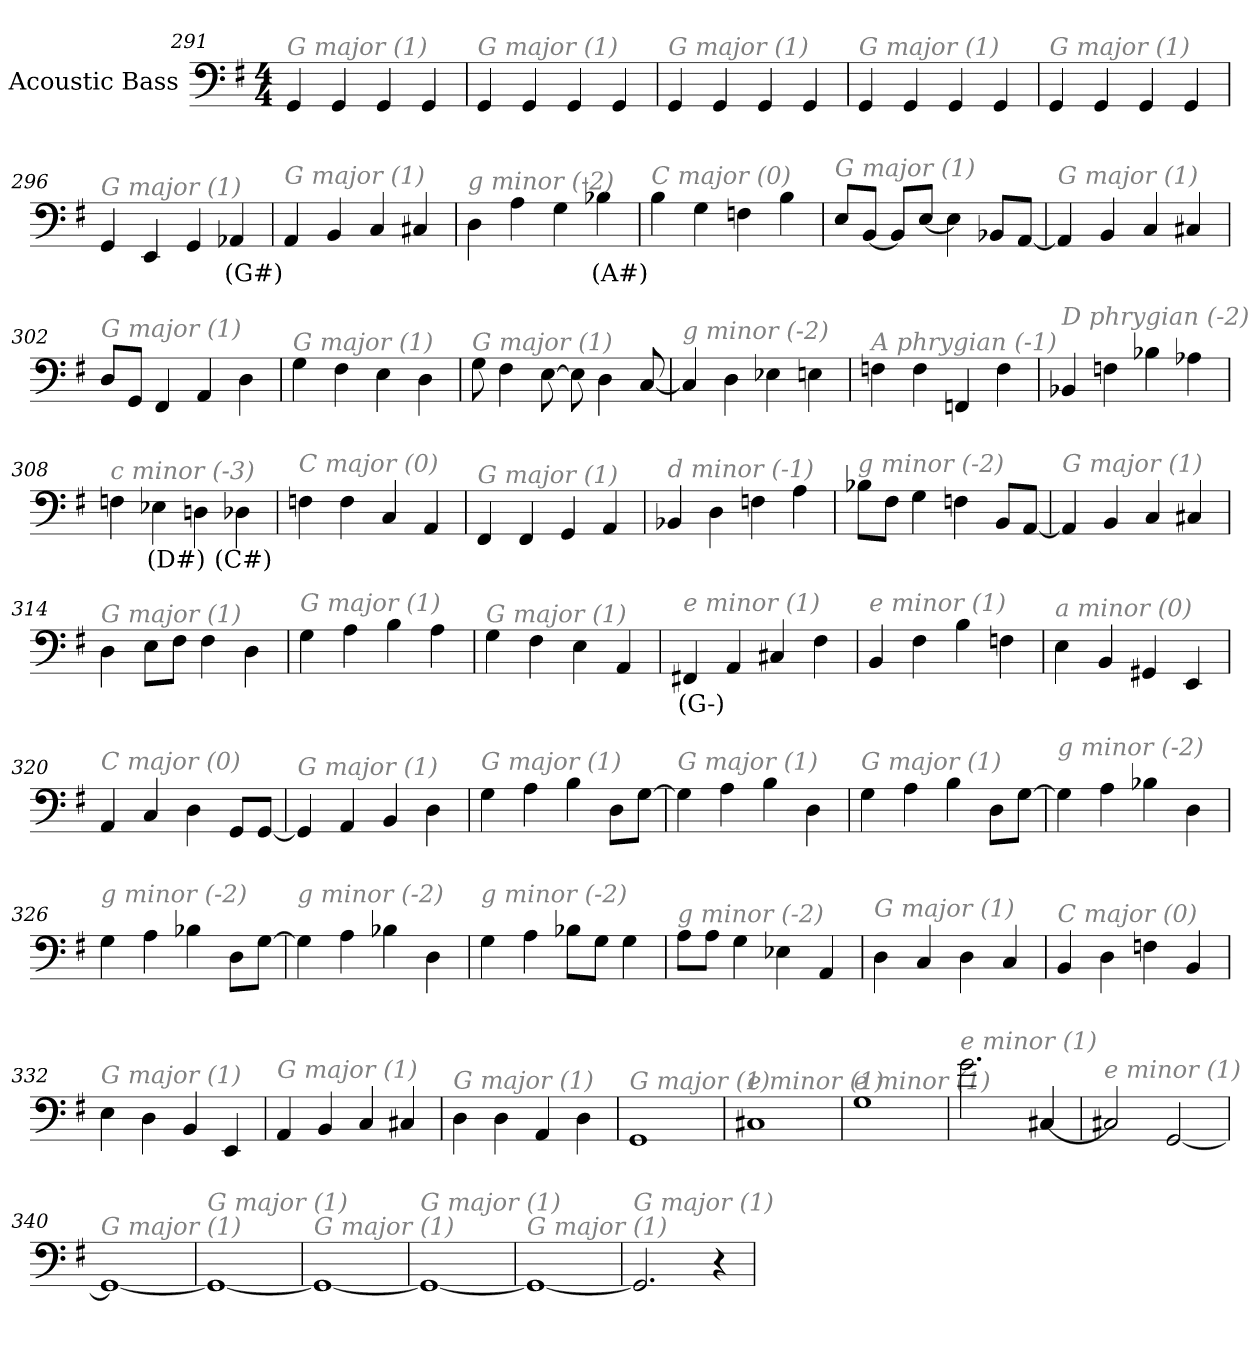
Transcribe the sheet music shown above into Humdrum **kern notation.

**kern	**text
*part1	*part1
*staff1	*staff1
*I"Acoustic Bass	*
*clefF4	*
*ITrd7c12	*
*k[f#]	*
*G:	*
*M4/4	*
=291	=291
!LO:TX:i:color=#808080:t=G major (1)	!
4GGG	.
4GGG	.
4GGG	.
4GGG	.
=292	=292
!LO:TX:i:color=#808080:t=G major (1)	!
4GGG	.
4GGG	.
4GGG	.
4GGG	.
=293	=293
!LO:TX:i:color=#808080:t=G major (1)	!
4GGG	.
4GGG	.
4GGG	.
4GGG	.
=294	=294
!LO:TX:i:color=#808080:t=G major (1)	!
4GGG	.
4GGG	.
4GGG	.
4GGG	.
=295	=295
!LO:TX:i:color=#808080:t=G major (1)	!
4GGG	.
4GGG	.
4GGG	.
4GGG	.
=296	=296
!LO:TX:i:color=#808080:t=G major (1)	!
4GGG	.
4EEE	.
4GGG	.
4AAA-Xi	(G#)
=297	=297
!LO:TX:i:color=#808080:t=G major (1)	!
4AAA	.
4BBB	.
4CC	.
4CC#X	.
=298	=298
!LO:TX:i:color=#808080:t=g minor (-2)	!
4DD	.
4AA	.
4GG	.
4BB-Xi	(A#)
=299	=299
!LO:TX:i:color=#808080:t=C major (0)	!
4BB	.
4GG	.
4FFn	.
4BB	.
=300	=300
!LO:TX:i:color=#808080:t=G major (1)	!
8EEL	.
[8BBBJ	.
8BBBL]	.
[8EEJ	.
4EE]	.
8BBB-XL	.
[8AAAJ	.
=301	=301
!LO:TX:i:color=#808080:t=G major (1)	!
4AAA]	.
4BBB	.
4CC	.
4CC#X	.
=302	=302
!LO:TX:i:color=#808080:t=G major (1)	!
8DDL	.
8GGGJ	.
4FFF#	.
4AAA	.
4DD	.
=303	=303
!LO:TX:i:color=#808080:t=G major (1)	!
4GG	.
4FF#	.
4EE	.
4DD	.
=304	=304
!LO:TX:i:color=#808080:t=G major (1)	!
8GG	.
4FF#	.
[8EE	.
8EE]	.
4DD	.
[8CC	.
=305	=305
!LO:TX:i:color=#808080:t=g minor (-2)	!
4CC]	.
4DD	.
4EE-X	.
4EEn	.
=306	=306
!LO:TX:i:color=#808080:t=A phrygian (-1)	!
4FFn	.
4FF	.
4FFFn	.
4FF	.
=307	=307
!LO:TX:i:color=#808080:t=D phrygian (-2)	!
4BBB-X	.
4FFn	.
4BB-X	.
4AA-X	.
=308	=308
!LO:TX:i:color=#808080:t=c minor (-3)	!
4FFn	.
4EE-Xi	(D#)
4DDn	.
4DD-Xi	(C#)
=309	=309
!LO:TX:i:color=#808080:t=C major (0)	!
4FFn	.
4FF	.
4CC	.
4AAA	.
=310	=310
!LO:TX:i:color=#808080:t=G major (1)	!
4FFF#	.
4FFF#	.
4GGG	.
4AAA	.
=311	=311
!LO:TX:i:color=#808080:t=d minor (-1)	!
4BBB-X	.
4DD	.
4FFn	.
4AA	.
=312	=312
!LO:TX:i:color=#808080:t=g minor (-2)	!
8BB-XL	.
8FF#J	.
4GG	.
4FFn	.
8BBBL	.
[8AAAJ	.
=313	=313
!LO:TX:i:color=#808080:t=G major (1)	!
4AAA]	.
4BBB	.
4CC	.
4CC#X	.
=314	=314
!LO:TX:i:color=#808080:t=G major (1)	!
4DD	.
8EEL	.
8FF#J	.
4FF#	.
4DD	.
=315	=315
!LO:TX:i:color=#808080:t=G major (1)	!
4GG	.
4AA	.
4BB	.
4AA	.
=316	=316
!LO:TX:i:color=#808080:t=G major (1)	!
4GG	.
4FF#	.
4EE	.
4AAA	.
=317	=317
!LO:TX:i:color=#808080:t=e minor (1)	!
4FFF#Xi	(G-)
4AAA	.
4CC#X	.
4FF#	.
=318	=318
!LO:TX:i:color=#808080:t=e minor (1)	!
4BBB	.
4FF#	.
4BB	.
4FFn	.
=319	=319
!LO:TX:i:color=#808080:t=a minor (0)	!
4EE	.
4BBB	.
4GGG#X	.
4EEE	.
=320	=320
!LO:TX:i:color=#808080:t=C major (0)	!
4AAA	.
4CC	.
4DD	.
8GGGL	.
[8GGGJ	.
=321	=321
!LO:TX:i:color=#808080:t=G major (1)	!
4GGG]	.
4AAA	.
4BBB	.
4DD	.
=322	=322
!LO:TX:i:color=#808080:t=G major (1)	!
4GG	.
4AA	.
4BB	.
8DDL	.
[8GGJ	.
=323	=323
!LO:TX:i:color=#808080:t=G major (1)	!
4GG]	.
4AA	.
4BB	.
4DD	.
=324	=324
!LO:TX:i:color=#808080:t=G major (1)	!
4GG	.
4AA	.
4BB	.
8DDL	.
[8GGJ	.
=325	=325
!LO:TX:i:color=#808080:t=g minor (-2)	!
4GG]	.
4AA	.
4BB-X	.
4DD	.
=326	=326
!LO:TX:i:color=#808080:t=g minor (-2)	!
4GG	.
4AA	.
4BB-X	.
8DDL	.
[8GGJ	.
=327	=327
!LO:TX:i:color=#808080:t=g minor (-2)	!
4GG]	.
4AA	.
4BB-X	.
4DD	.
=328	=328
!LO:TX:i:color=#808080:t=g minor (-2)	!
4GG	.
4AA	.
8BB-XL	.
8GGJ	.
4GG	.
=329	=329
!LO:TX:i:color=#808080:t=g minor (-2)	!
8AAL	.
8AAJ	.
4GG	.
4EE-X	.
4AAA	.
=330	=330
!LO:TX:i:color=#808080:t=G major (1)	!
4DD	.
4CC	.
4DD	.
4CC	.
=331	=331
!LO:TX:i:color=#808080:t=C major (0)	!
4BBB	.
4DD	.
4FFn	.
4BBB	.
=332	=332
!LO:TX:i:color=#808080:t=G major (1)	!
4EE	.
4DD	.
4BBB	.
4EEE	.
=333	=333
!LO:TX:i:color=#808080:t=G major (1)	!
4AAA	.
4BBB	.
4CC	.
4CC#X	.
=334	=334
!LO:TX:i:color=#808080:t=G major (1)	!
4DD	.
4DD	.
4AAA	.
4DD	.
=335	=335
!LO:TX:i:color=#808080:t=G major (1)	!
1GGG	.
=336	=336
!LO:TX:i:color=#808080:t=e minor (1)	!
1CC#X	.
=337	=337
!LO:TX:i:color=#808080:t=e minor (1)	!
1GG	.
=338	=338
!LO:TX:i:color=#808080:t=e minor (1)	!
2.G	.
[4CC#X	.
=339	=339
!LO:TX:i:color=#808080:t=e minor (1)	!
2CC#X]	.
[2GGG	.
=340	=340
!LO:TX:i:color=#808080:t=G major (1)	!
1GGG_	.
=341	=341
!LO:TX:i:color=#808080:t=G major (1)	!
1GGG_	.
=342	=342
!LO:TX:i:color=#808080:t=G major (1)	!
1GGG_	.
=343	=343
!LO:TX:i:color=#808080:t=G major (1)	!
1GGG_	.
=344	=344
!LO:TX:i:color=#808080:t=G major (1)	!
1GGG_	.
=345	=345
!LO:TX:i:color=#808080:t=G major (1)	!
2.GGG]	.
4r	.
=	=
*-	*-
